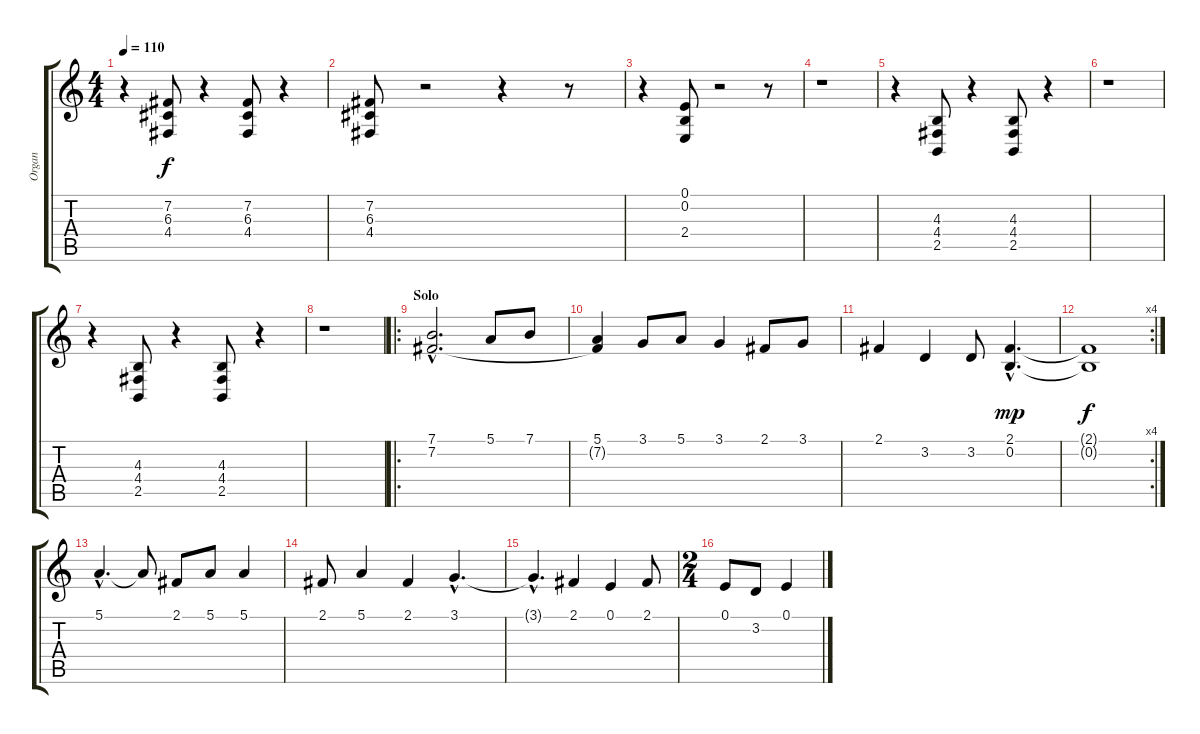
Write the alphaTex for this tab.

\track ("Organ" "Organ") {instrument percussiveorgan}
\staff {score tabs}
\tuning (E4 B3 G3 D3 A2 E2) {hide}
\ts (4 4)
\tempo 110
\clef g2
\ks c
r.4{dy f} (7.2 6.3 4.4).8 r.4 (7.2 6.3 4.4).8 r.4 |
(7.2 6.3 4.4).8 r.2 r.4 r.8 |
r.4 (0.1 0.2 2.4).8 r.2 r.8 |
r.1 |
r.4 (4.3 4.4 2.5).8 r.4 (4.3 4.4 2.5).8 r.4 |
r.1 |
r.4 (4.3 4.4 2.5).8 r.4 (4.3 4.4 2.5).8 r.4 |
r.1 |
\ro
\section ("" "Solo")
(7.1{hac} 7.2{hac}).2{d} 5.1.8 7.1.8 |
(5.1 7.2{t}).4 3.1.8 5.1.8 3.1.4 2.1.8 3.1.8 |
2.1.4 3.2.4 3.2.8 (2.1{hac} 0.2{hac}).4{d dy mp} |
\rc 4
(2.1{t} 0.2{t}).1{dy f} |
5.1{hac}.4{d} 5.1{t}.8 2.1.8 5.1.8 5.1.4 |
2.1.8 5.1.4 2.1.4 3.1{hac}.4{d} |
3.1{hac t}.4{d} 2.1.4 0.1.4 2.1.8 |
\ts (2 4)
0.1.8 3.2.8 0.1.4
